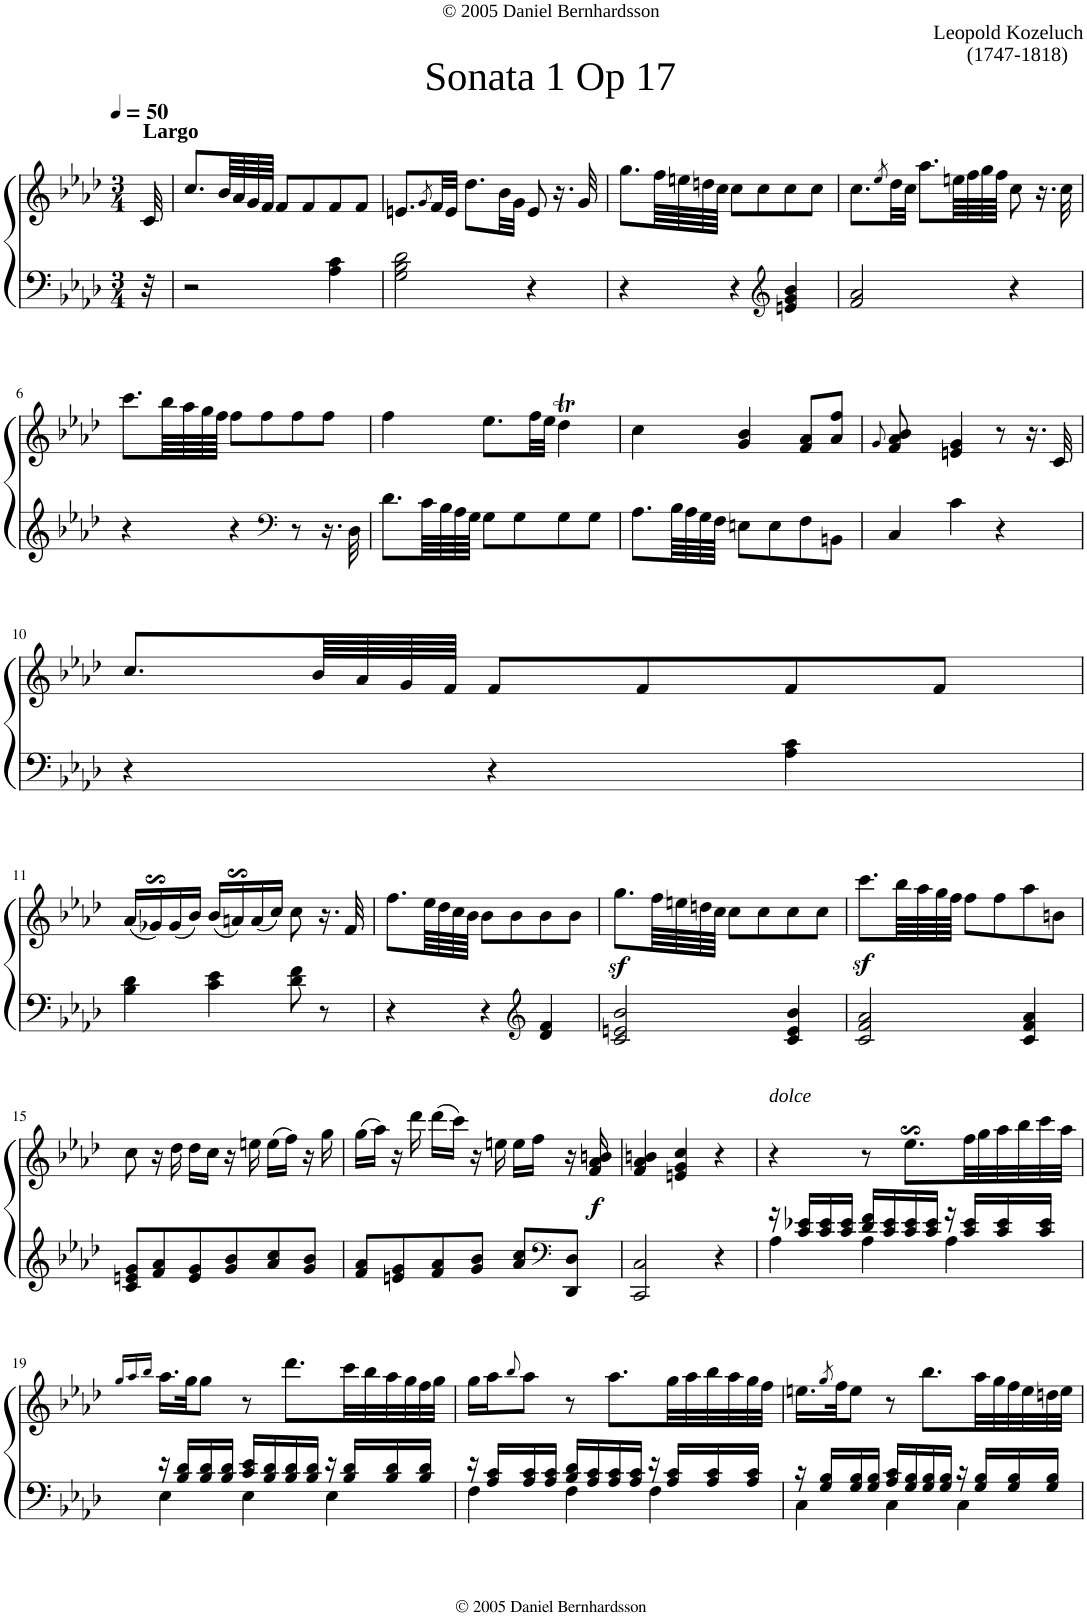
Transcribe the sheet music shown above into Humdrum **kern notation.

**kern	**kern	**dynam
*part1	*part1	*part1
*staff2	*staff1	*staff1/2
*I"Piano	*	*
*I'Pno.	*	*
*clefF4	*clefG2	*
*k[b-e-a-d-]	*k[b-e-a-d-]	*
*A-:	*A-:	*
*M3/4	*M3/4	*
*MM50	*MM50	*
=1	=1	=1
!	!LO:TX:a:B:t=Largo	!
32r	32c/	.
=2	=2	=2
2r	8.cc/L	.
.	64b-/LLL	.
.	64a-/	.
.	64g/	.
.	64f/JJJJ	.
.	8f/L	.
.	8f/	.
4A-\ 4c\	8f/	.
.	8f/J	.
=3	=3	=3
2G\ 2B-\ 2d-\	8.en/L	.
.	8qg/	.
.	32f/LL	.
.	32e/JJJ	.
.	8.dd-\L	.
.	32b-\LL	.
.	32g\JJJ	.
4r	8e/	.
.	16.r	.
.	32g/	.
=4	=4	=4
4r	8.gg\L	.
.	64ff\LLL	.
.	64een\	.
.	64ddn\	.
.	64cc\JJJJ	.
4r	8cc\L	.
.	8cc\	.
*clefG2	*	*
4en/ 4g/ 4b-/	8cc\	.
.	8cc\J	.
=5	=5	=5
2f/ 2a-/	8.cc\L	.
.	8qee-/	.
.	32dd-\LL	.
.	32cc\JJJ	.
.	8.aa-\L	.
.	64een\LLL	.
.	64ff\	.
.	64gg\	.
.	64ff\JJJJ	.
4r	8cc\	.
.	16.r	.
.	32cc\	.
!!LO:LB:g=z
=6	=6	=6
4r	8.ccc\L	.
.	64bb-\LLL	.
.	64aa-\	.
.	64gg\	.
.	64ff\JJJJ	.
4r	8ff\L	.
.	8ff\	.
*clefF4	*	*
8r	8ff\	.
16.r	8ff\J	.
32D-\	.	.
=7	=7	=7
8.d-\L	4ff\	.
64c\LLL	.	.
64B-\	.	.
64A-\	.	.
64G\JJJJ	.	.
8G\L	8.ee-\L	.
8G\	.	.
.	32ff\LL	.
.	32ee-\JJJ	.
8G\	4dd-T\	.
8G\J	.	.
=8	=8	=8
8.A-\L	4cc\	.
64B-\LLL	.	.
64A-\	.	.
64G\	.	.
64F\JJJJ	.	.
8En\L	4g/ 4b-/	.
8E\	.	.
8F\	8f/ 8a-/L	.
8BBn\J	8a-/ 8ff/J	.
=9	=9	=9
.	8qg/	.
4C/	8f/ 8a-/ 8b-/	.
.	8ryy	.
4c\	4en/ 4g/	.
4r	8r	.
.	16.r	.
.	32c/	.
!!LO:LB:g=z
=10	=10	=10
4r	8.cc/L	.
.	64b-/LLL	.
.	64a-/	.
.	64g/	.
.	64f/JJJJ	.
4r	8f/L	.
.	8f/	.
4A-\ 4c\	8f/	.
.	8f/J	.
!!LO:LB:g=z
=11	=11	=11
4B-\ 4d-\	(16a-/LL	.
.	16g-Xs$Ss/)	.
.	(16g-/	.
.	16b-/JJ)	.
4c\ 4e-\	(16b-/LL	.
.	16ans$sS/)	.
.	(16a/	.
.	16cc/JJ)	.
8d-\ 8f\	8cc\	.
8r	16.r	.
.	32f/	.
=12	=12	=12
4r	8.ff\L	.
.	64ee-\LLL	.
.	64dd-\	.
.	64cc\	.
.	64b-\JJJJ	.
4r	8b-\L	.
.	8b-\	.
*clefG2	*	*
4d-/ 4f/	8b-\	.
.	8b-\J	.
=13	=13	=13
2c/ 2en/ 2b-/	8.ggz<\L	.
.	64ff\LLL	.
.	64een\	.
.	64ddn\	.
.	64cc\JJJJ	.
.	8cc\L	.
.	8cc\	.
4c/ 4e/ 4b-/	8cc\	.
.	8cc\J	.
=14	=14	=14
2c/ 2f/ 2a-/	8.cccz<\L	.
.	64bb-\LLL	.
.	64aa-\	.
.	64gg\	.
.	64ff\JJJJ	.
.	8ff\L	.
.	8ff\	.
4c/ 4f/ 4a-/	8aa-\	.
.	8bn\J	.
!!LO:LB:g=z
=15	=15	=15
8c/ 8en/ 8g/L	8cc\	.
8f/ 8a-/	16r	.
.	16dd-\	.
8e/ 8g/	16dd-\LL	.
.	16cc\JJ	.
8g/ 8b-/	16r	.
.	16een\	.
8a-/ 8cc/	(16ee\LL	.
.	16ff\JJ)	.
8g/ 8b-/J	16r	.
.	16gg\	.
=16	=16	=16
8f/ 8a-/L	(16gg\LL	.
.	16aa-\JJ)	.
8en/ 8g/	16r	.
.	16ddd-\	.
8f/ 8a-/	(16ddd-\LL	.
.	16ccc\JJ)	.
8g/ 8b-/J	16r	.
.	16een\	.
8a-/ 8cc/L	16ee\LL	.
.	16ff\JJ	.
*clefF4	*	*
8DD-/ 8D-/J	16r	.
!	!	!LO:DY:b
.	16f/ 16a-/ 16bn/	f
=17	=17	=17
2CC/ 2C/	4f/ 4a-/ 4bn/	.
.	4en/ 4g/ 4cc/	.
4r	4r	.
=18	=18	=18
*^	*	*
!	!	!LO:TX:a:i:t=dolce	!
16r	4A-\	4r	.
16c/ 16e-X/LL	.	.	.
16c/ 16e-/	.	.	.
16c/ 16e-/JJ	.	.	.
16d-/ 16f/LL	4A-\	8r	.
16c/ 16e-/	.	.	.
16c/ 16e-/	.	8.ee-s$SS\L	.
16c/ 16e-/JJ	.	.	.
16r	4A-\	.	.
16c/ 16e-/LL	.	32ff\LL	.
.	.	32gg\	.
16c/ 16e-/	.	32aa-\	.
.	.	32bb-\	.
16c/ 16e-/JJ	.	32ccc\	.
.	.	32aa-\JJJ	.
!!LO:LB:g=z
=19	=19	=19	=19
.	.	16qgg/LL	.
.	.	16qaa-/	.
.	.	16qbb-/JJ	.
16r	4E-\	16.aa-\LL	.
16B-/ 16d-/LL	.	.	.
.	.	32gg\JK	.
16B-/ 16d-/	.	8gg\J	.
16B-/ 16d-/JJ	.	.	.
16c/ 16e-/LL	4E-\	8r	.
16B-/ 16d-/	.	.	.
16B-/ 16d-/	.	8.ddd-\L	.
16B-/ 16d-/JJ	.	.	.
16r	4E-\	.	.
16B-/ 16d-/LL	.	32ccc\LL	.
.	.	32bb-\	.
16B-/ 16d-/	.	32aa-\	.
.	.	32gg\	.
16B-/ 16d-/JJ	.	32ff\	.
.	.	32gg\JJJ	.
=20	=20	=20	=20
16r	4F\	16gg\LL	.
16A-/ 16c/LL	.	16aa-\J	.
.	.	8qbb-/	.
16A-/ 16c/	.	8aa-\J	.
16A-/ 16c/JJ	.	.	.
16B-/ 16d-/LL	4F\	8r	.
16A-/ 16c/	.	.	.
16A-/ 16c/	.	8.aa-\L	.
16A-/ 16c/JJ	.	.	.
16r	4F\	.	.
16A-/ 16c/LL	.	32gg\LL	.
.	.	32aa-\	.
16A-/ 16c/	.	32bb-\	.
.	.	32aa-\	.
16A-/ 16c/JJ	.	32gg\	.
.	.	32ff\JJJ	.
=21	=21	=21	=21
16r	4C\	16.een\LL	.
16G/ 16B-/LL	.	.	.
.	.	8qgg/	.
.	.	32ff\JK	.
16G/ 16B-/	.	8ee\J	.
16G/ 16B-/JJ	.	.	.
16A-/ 16c/LL	4C\	8r	.
16G/ 16B-/	.	.	.
16G/ 16B-/	.	8.bb-\L	.
16G/ 16B-/JJ	.	.	.
16r	4C\	.	.
16G/ 16B-/LL	.	32aa-\LL	.
.	.	32gg\	.
16G/ 16B-/	.	32ff\	.
.	.	32ee\	.
16G/ 16B-/JJ	.	32ddn\	.
.	.	32ee\JJJ	.
*v	*v	*	*
=	=	=
*-	*-	*-
